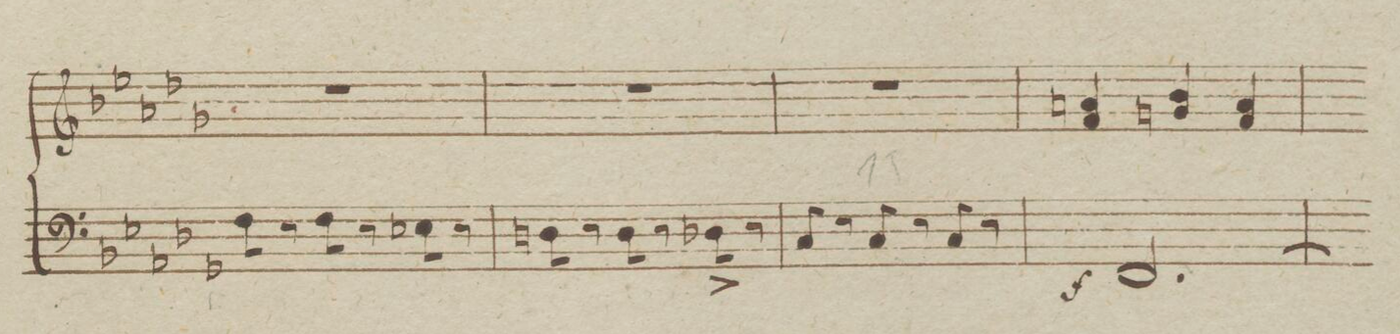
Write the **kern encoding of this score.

**kern
*I"Organo.
*clefF4
*k[b-e-a-d-g-]
*M3/4
8F\
8r
8F\
8r
8E-X\
8r
=14
8Dn\
8r
8D\
8r
8D-X^<\
8r
=15
8C/
8r
8C/
8r
8C/
8r
=16
[2.FF/
=17
*-
